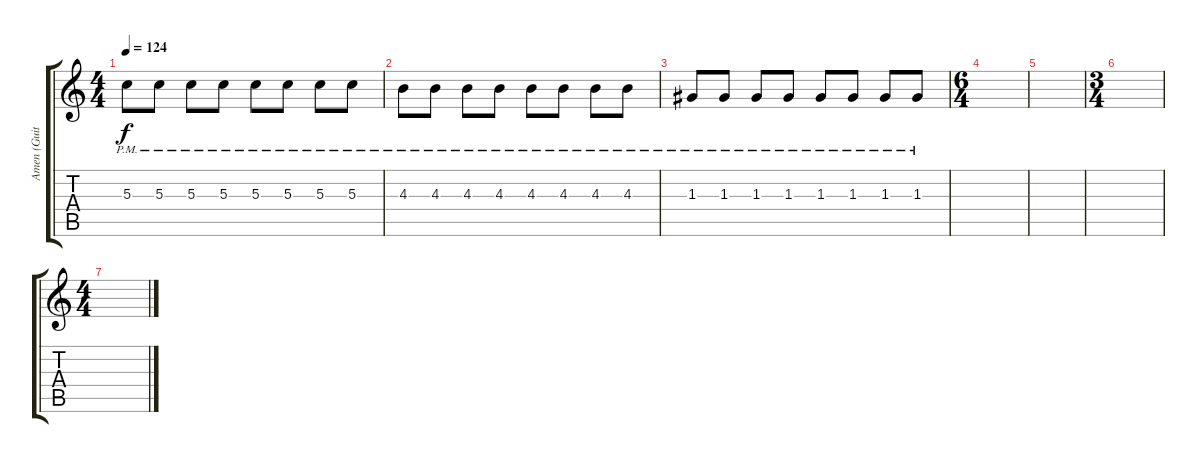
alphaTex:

\track ("Amen (Guitar Studio 2)" "Amen (Guit") {instrument distortionguitar}
\staff {score tabs}
\tuning (E4 B3 G3 D3 A2 E2) {hide}
\ts (4 4)
\tempo 124
\clef g2
\ks c
5.3{pm}.8{dy f volume 12} 5.3{pm}.8 5.3{pm}.8 5.3{pm}.8 5.3{pm}.8 5.3{pm}.8 5.3{pm}.8 5.3{pm}.8 |
4.3{pm}.8 4.3{pm}.8 4.3{pm}.8 4.3{pm}.8 4.3{pm}.8 4.3{pm}.8 4.3{pm}.8 4.3{pm}.8 |
1.3{pm}.8 1.3{pm}.8 1.3{pm}.8 1.3{pm}.8 1.3{pm}.8 1.3{pm}.8 1.3{pm}.8 1.3{pm}.8 |
\ts (6 4)
|
|
\ts (3 4)
|
\ts (4 4)
